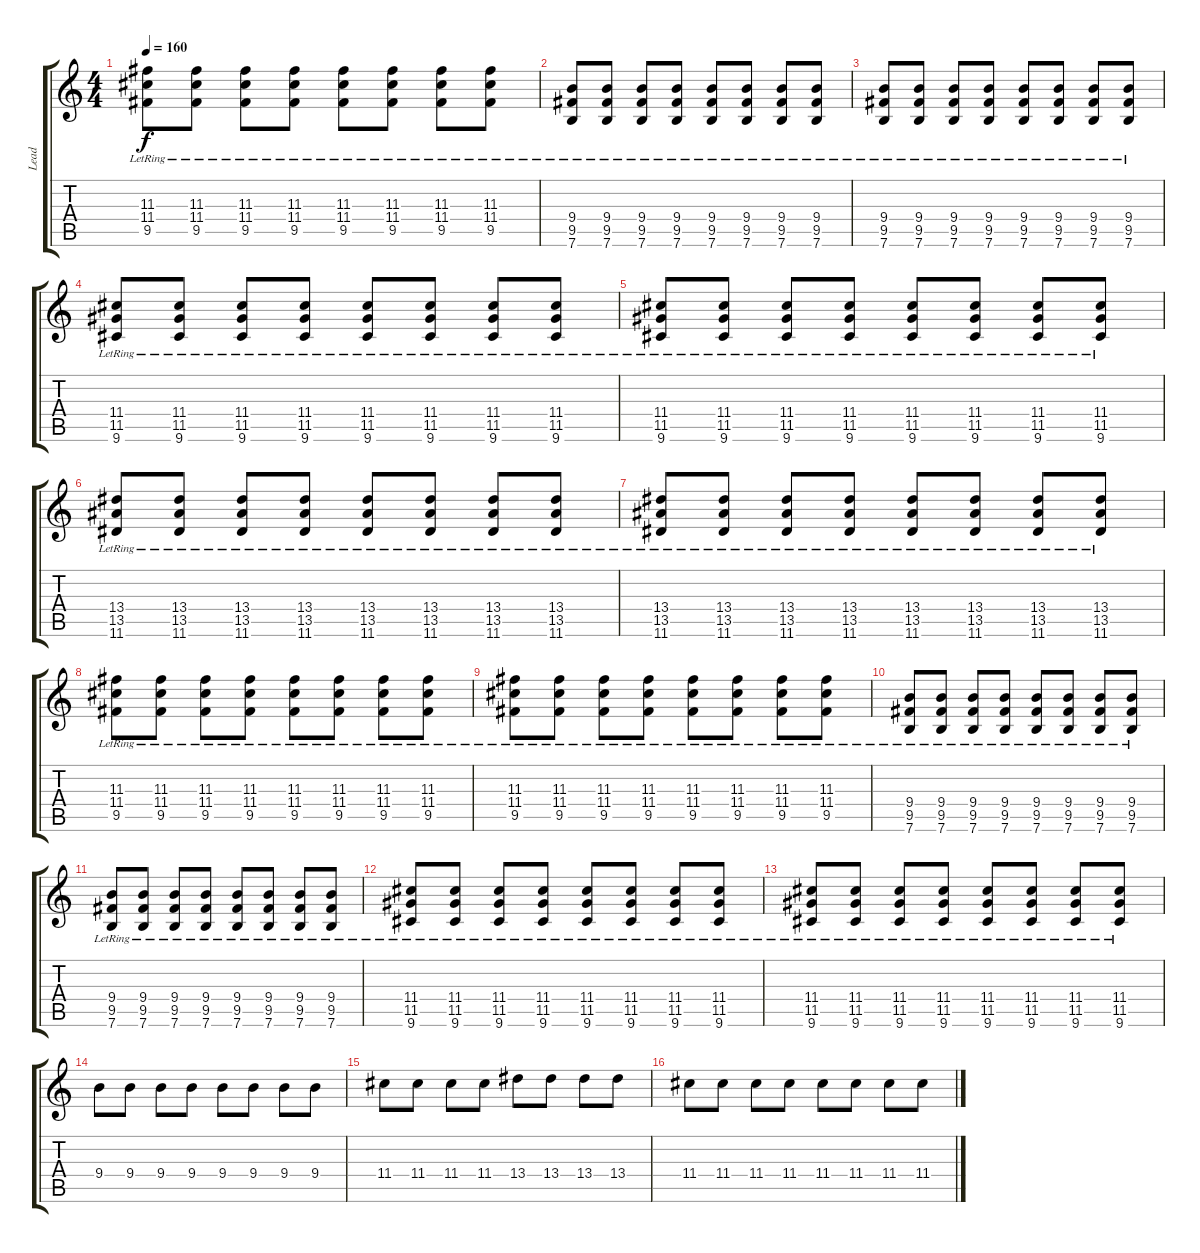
\track ("Lead" "Lead") {mute instrument distortionguitar}
\staff {score tabs}
\tuning (E4 B3 G3 D3 A2 E2) {hide}
\ts (4 4)
\tempo 160
\clef g2
\ks c
(11.3{lr} 11.4{lr} 9.5{lr}).8{dy f} (11.3{lr} 11.4{lr} 9.5{lr}).8 (11.3{lr} 11.4{lr} 9.5{lr}).8 (11.3{lr} 11.4{lr} 9.5{lr}).8 (11.3{lr} 11.4{lr} 9.5{lr}).8 (11.3{lr} 11.4{lr} 9.5{lr}).8 (11.3{lr} 11.4{lr} 9.5{lr}).8 (11.3 11.4{lr} 9.5{lr}).8 |
(9.4{lr} 9.5{lr} 7.6{lr}).8 (9.4{lr} 9.5{lr} 7.6{lr}).8 (9.4{lr} 9.5{lr} 7.6{lr}).8 (9.4{lr} 9.5{lr} 7.6{lr}).8 (9.4{lr} 9.5{lr} 7.6{lr}).8 (9.4{lr} 9.5{lr} 7.6{lr}).8 (9.4{lr} 9.5{lr} 7.6{lr}).8 (9.4{lr} 9.5{lr} 7.6{lr}).8 |
(9.4{lr} 9.5{lr} 7.6{lr}).8 (9.4{lr} 9.5{lr} 7.6{lr}).8 (9.4{lr} 9.5{lr} 7.6{lr}).8 (9.4{lr} 9.5{lr} 7.6{lr}).8 (9.4{lr} 9.5{lr} 7.6{lr}).8 (9.4{lr} 9.5{lr} 7.6{lr}).8 (9.4{lr} 9.5{lr} 7.6{lr}).8 (9.4{lr} 9.5{lr} 7.6{lr}).8 |
(11.4{lr} 11.5{lr} 9.6{lr}).8 (11.4{lr} 11.5{lr} 9.6{lr}).8 (11.4{lr} 11.5{lr} 9.6{lr}).8 (11.4{lr} 11.5{lr} 9.6{lr}).8 (11.4{lr} 11.5{lr} 9.6{lr}).8 (11.4{lr} 11.5{lr} 9.6{lr}).8 (11.4{lr} 11.5{lr} 9.6{lr}).8 (11.4{lr} 11.5{lr} 9.6{lr}).8 |
(11.4{lr} 11.5{lr} 9.6{lr}).8 (11.4{lr} 11.5{lr} 9.6{lr}).8 (11.4{lr} 11.5{lr} 9.6{lr}).8 (11.4{lr} 11.5{lr} 9.6{lr}).8 (11.4{lr} 11.5{lr} 9.6{lr}).8 (11.4{lr} 11.5{lr} 9.6{lr}).8 (11.4{lr} 11.5{lr} 9.6{lr}).8 (11.4{lr} 11.5{lr} 9.6{lr}).8 |
(13.4{lr} 13.5{lr} 11.6{lr}).8 (13.4{lr} 13.5{lr} 11.6{lr}).8 (13.4{lr} 13.5{lr} 11.6{lr}).8 (13.4{lr} 13.5{lr} 11.6{lr}).8 (13.4{lr} 13.5{lr} 11.6{lr}).8 (13.4{lr} 13.5{lr} 11.6{lr}).8 (13.4{lr} 13.5{lr} 11.6{lr}).8 (13.4{lr} 13.5{lr} 11.6{lr}).8 |
(13.4{lr} 13.5{lr} 11.6{lr}).8 (13.4{lr} 13.5{lr} 11.6{lr}).8 (13.4{lr} 13.5{lr} 11.6{lr}).8 (13.4{lr} 13.5{lr} 11.6{lr}).8 (13.4{lr} 13.5{lr} 11.6{lr}).8 (13.4{lr} 13.5{lr} 11.6{lr}).8 (13.4{lr} 13.5{lr} 11.6{lr}).8 (13.4{lr} 13.5{lr} 11.6).8 |
(11.3{lr} 11.4{lr} 9.5{lr}).8 (11.3{lr} 11.4{lr} 9.5{lr}).8 (11.3{lr} 11.4{lr} 9.5{lr}).8 (11.3{lr} 11.4{lr} 9.5{lr}).8 (11.3{lr} 11.4{lr} 9.5{lr}).8 (11.3{lr} 11.4{lr} 9.5{lr}).8 (11.3{lr} 11.4{lr} 9.5{lr}).8 (11.3{lr} 11.4{lr} 9.5{lr}).8 |
(11.3{lr} 11.4{lr} 9.5{lr}).8 (11.3{lr} 11.4{lr} 9.5{lr}).8 (11.3{lr} 11.4{lr} 9.5{lr}).8 (11.3{lr} 11.4{lr} 9.5{lr}).8 (11.3{lr} 11.4{lr} 9.5{lr}).8 (11.3{lr} 11.4{lr} 9.5{lr}).8 (11.3{lr} 11.4{lr} 9.5{lr}).8 (11.3 11.4{lr} 9.5{lr}).8 |
(9.4{lr} 9.5{lr} 7.6{lr}).8 (9.4{lr} 9.5{lr} 7.6{lr}).8 (9.4{lr} 9.5{lr} 7.6{lr}).8 (9.4{lr} 9.5{lr} 7.6{lr}).8 (9.4{lr} 9.5{lr} 7.6{lr}).8 (9.4{lr} 9.5{lr} 7.6{lr}).8 (9.4{lr} 9.5{lr} 7.6{lr}).8 (9.4{lr} 9.5{lr} 7.6{lr}).8 |
(9.4{lr} 9.5{lr} 7.6{lr}).8 (9.4{lr} 9.5{lr} 7.6{lr}).8 (9.4{lr} 9.5{lr} 7.6{lr}).8 (9.4{lr} 9.5{lr} 7.6{lr}).8 (9.4{lr} 9.5{lr} 7.6{lr}).8 (9.4{lr} 9.5{lr} 7.6{lr}).8 (9.4{lr} 9.5{lr} 7.6{lr}).8 (9.4{lr} 9.5{lr} 7.6{lr}).8 |
(11.4{lr} 11.5{lr} 9.6{lr}).8 (11.4{lr} 11.5{lr} 9.6{lr}).8 (11.4{lr} 11.5{lr} 9.6{lr}).8 (11.4{lr} 11.5{lr} 9.6{lr}).8 (11.4{lr} 11.5{lr} 9.6{lr}).8 (11.4{lr} 11.5{lr} 9.6{lr}).8 (11.4{lr} 11.5{lr} 9.6{lr}).8 (11.4{lr} 11.5{lr} 9.6{lr}).8 |
(11.4{lr} 11.5{lr} 9.6{lr}).8 (11.4{lr} 11.5{lr} 9.6{lr}).8 (11.4{lr} 11.5{lr} 9.6{lr}).8 (11.4{lr} 11.5{lr} 9.6{lr}).8 (11.4{lr} 11.5{lr} 9.6{lr}).8 (11.4{lr} 11.5{lr} 9.6{lr}).8 (11.4{lr} 11.5{lr} 9.6{lr}).8 (11.4{lr} 11.5{lr} 9.6{lr}).8 |
9.4.8 9.4.8 9.4.8 9.4.8 9.4.8 9.4.8 9.4.8 9.4.8 |
11.4.8 11.4.8 11.4.8 11.4.8 13.4.8 13.4.8 13.4.8 13.4.8 |
11.4.8 11.4.8 11.4.8 11.4.8 11.4.8 11.4.8 11.4.8 11.4.8
